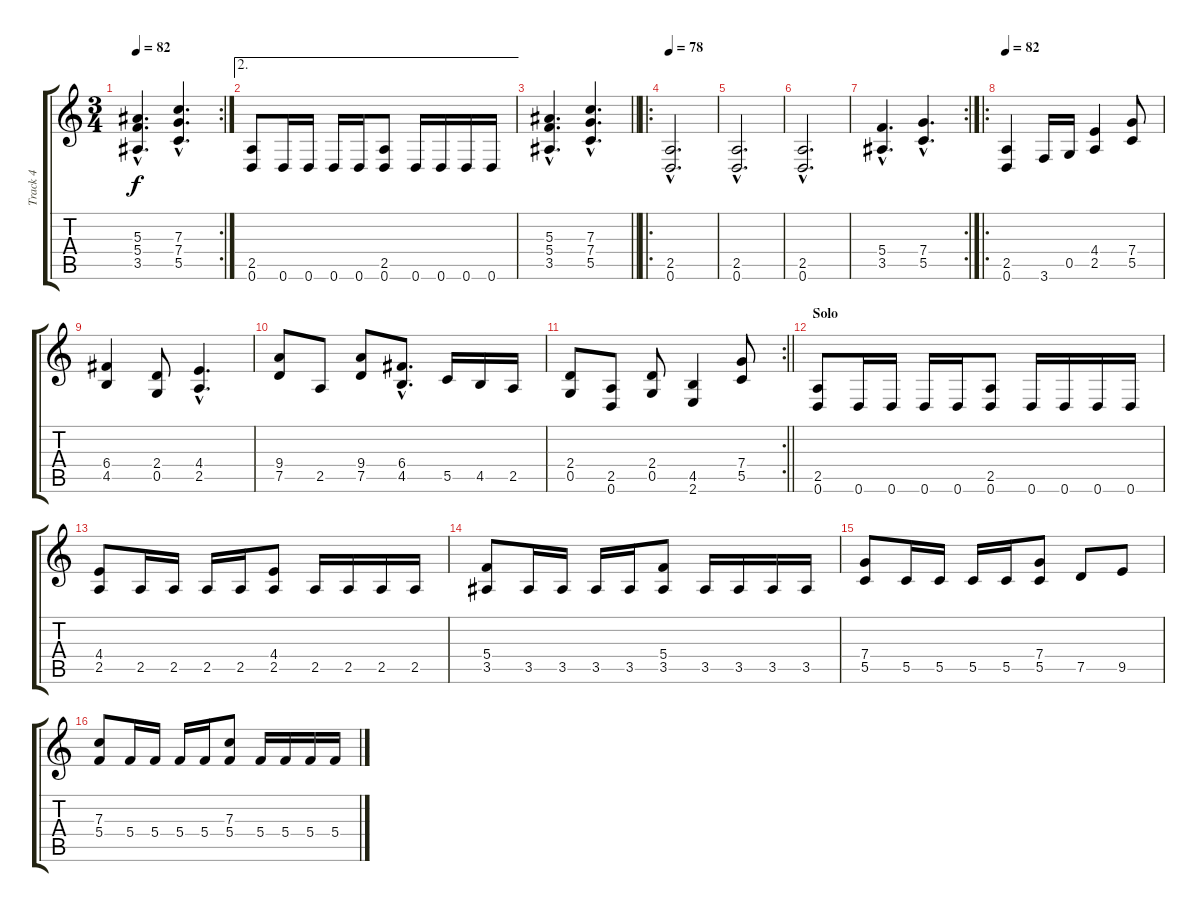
\track ("Track 4" "Track 4") {instrument overdrivenguitar}
\staff {score tabs}
\tuning (D4 A3 F3 C3 G2 D2) {hide}
\rc 2
\ts (3 4)
\tempo 82
\clef g2
\ks c
(5.3{hac} 5.4{hac} 3.5{hac}).4{d dy f} (7.3{hac} 7.4{hac} 5.5{hac}).4{d} |
\ae 2
(2.5 0.6).8 0.6.16 0.6.16 0.6.16 0.6.16 (2.5 0.6).8 0.6.16 0.6.16 0.6.16 0.6.16 |
\barLineRight lightlight
(5.3{hac} 5.4{hac} 3.5{hac}).4{d} (7.3{hac} 7.4{hac} 5.5{hac}).4{d} |
\ro
\tempo 78
(2.5{hac} 0.6{hac}).2{d} |
(2.5{hac} 0.6{hac}).2{d} |
(2.5{hac} 0.6{hac}).2{d} |
\rc 2
(5.4{hac} 3.5{hac}).4{d} (7.4{hac} 5.5{hac}).4{d} |
\ro
\tempo 82
(2.5 0.6).4{volume 9} 3.6.16 0.5.16 (4.4 2.5).4 (7.4 5.5).8 |
(6.4 4.5).4 (2.4 0.5).8 (4.4{hac} 2.5{hac}).4{d} |
(9.4 7.5).8 2.5.8 (9.4 7.5).8 (6.4{hac} 4.5{hac}).8{d} 5.5.16 4.5.16 2.5.16 |
\rc 2
\barLineRight lightlight
(2.4 0.5).8 (2.5 0.6).8 (2.4 0.5).8 (4.5 2.6).4 (7.4 5.5).8 |
\section ("" "Solo")
(2.5 0.6).8{volume 11} 0.6.16 0.6.16 0.6.16 0.6.16 (2.5 0.6).8 0.6.16 0.6.16 0.6.16 0.6.16 |
(4.4 2.5).8 2.5.16 2.5.16 2.5.16 2.5.16 (4.4 2.5).8 2.5.16 2.5.16 2.5.16 2.5.16 |
(5.4 3.5).8 3.5.16 3.5.16 3.5.16 3.5.16 (5.4 3.5).8 3.5.16 3.5.16 3.5.16 3.5.16 |
(7.4 5.5).8 5.5.16 5.5.16 5.5.16 5.5.16 (7.4 5.5).8 7.5.8 9.5.8 |
(7.3 5.4).8 5.4.16 5.4.16 5.4.16 5.4.16 (7.3 5.4).8 5.4.16 5.4.16 5.4.16 5.4.16
